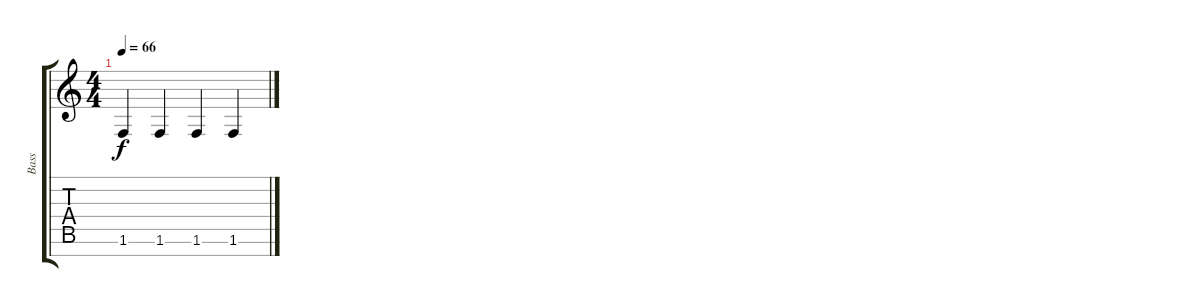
\track ("Bass" "Bass") {instrument electricbasspick}
\staff {score tabs}
\tuning (E4 B3 G3 D3 A2 E2 B1) {hide}
\ts (4 4)
\tempo 66
\clef g2
\ks c
1.6.4{dy f} 1.6.4 1.6.4 1.6.4
